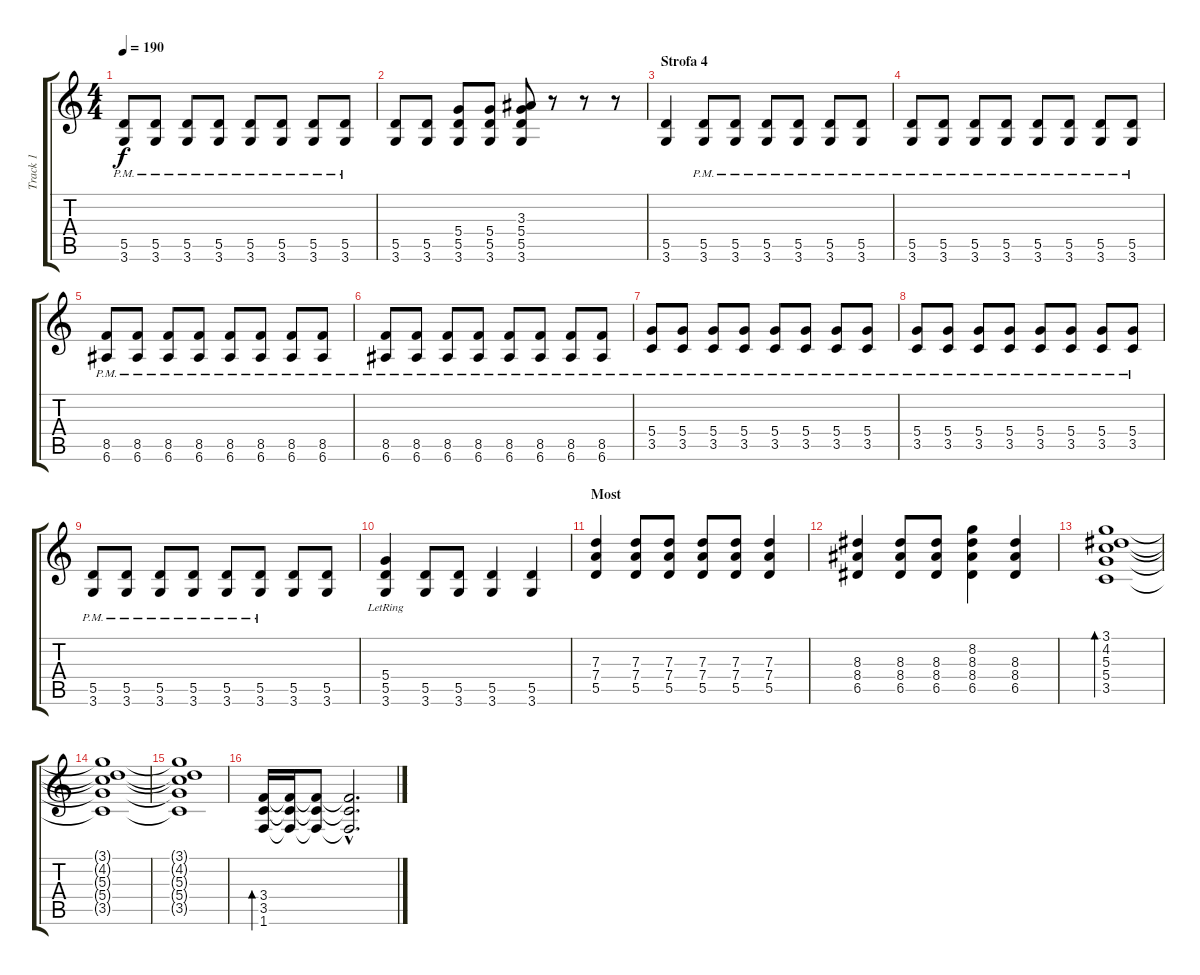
\track ("Track 1" "Track 1") {instrument distortionguitar}
\staff {score tabs}
\tuning (E4 B3 G3 D3 A2 E2) {hide}
\ts (4 4)
\tempo 190
\clef g2
\ks c
(5.5{pm} 3.6{pm}).8{dy f} (5.5{pm} 3.6{pm}).8 (5.5{pm} 3.6{pm}).8 (5.5{pm} 3.6{pm}).8 (5.5{pm} 3.6{pm}).8 (5.5{pm} 3.6{pm}).8 (5.5{pm} 3.6{pm}).8 (5.5{pm} 3.6{pm}).8 |
(5.5 3.6).8 (5.5 3.6).8 (5.4 5.5 3.6).8 (5.4 5.5 3.6).8 (3.3 5.4 5.5 3.6).8 r.8 r.8 r.8 |
\section ("" "Strofa 4")
(5.5 3.6).4 (5.5{pm} 3.6{pm}).8 (5.5{pm} 3.6{pm}).8 (5.5{pm} 3.6{pm}).8 (5.5{pm} 3.6{pm}).8 (5.5{pm} 3.6{pm}).8 (5.5{pm} 3.6{pm}).8 |
(5.5{pm} 3.6{pm}).8 (5.5{pm} 3.6{pm}).8 (5.5{pm} 3.6{pm}).8 (5.5{pm} 3.6{pm}).8 (5.5{pm} 3.6{pm}).8 (5.5{pm} 3.6{pm}).8 (5.5{pm} 3.6{pm}).8 (5.5{pm} 3.6{pm}).8 |
(8.5{pm} 6.6{pm}).8 (8.5{pm} 6.6{pm}).8 (8.5{pm} 6.6{pm}).8 (8.5{pm} 6.6{pm}).8 (8.5{pm} 6.6{pm}).8 (8.5{pm} 6.6{pm}).8 (8.5{pm} 6.6{pm}).8 (8.5{pm} 6.6{pm}).8 |
(8.5{pm} 6.6{pm}).8 (8.5{pm} 6.6{pm}).8 (8.5{pm} 6.6{pm}).8 (8.5{pm} 6.6{pm}).8 (8.5{pm} 6.6{pm}).8 (8.5{pm} 6.6{pm}).8 (8.5{pm} 6.6{pm}).8 (8.5{pm} 6.6{pm}).8 |
(5.4{pm} 3.5{pm}).8 (5.4{pm} 3.5{pm}).8 (5.4{pm} 3.5{pm}).8 (5.4{pm} 3.5{pm}).8 (5.4{pm} 3.5{pm}).8 (5.4{pm} 3.5{pm}).8 (5.4{pm} 3.5{pm}).8 (5.4{pm} 3.5{pm}).8 |
(5.4{pm} 3.5{pm}).8 (5.4{pm} 3.5{pm}).8 (5.4{pm} 3.5{pm}).8 (5.4{pm} 3.5{pm}).8 (5.4{pm} 3.5{pm}).8 (5.4{pm} 3.5{pm}).8 (5.4{pm} 3.5{pm}).8 (5.4{pm} 3.5{pm}).8 |
(5.5{pm} 3.6{pm}).8 (5.5{pm} 3.6{pm}).8 (5.5{pm} 3.6{pm}).8 (5.5{pm} 3.6{pm}).8 (5.5{pm} 3.6{pm}).8 (5.5{pm} 3.6{pm}).8 (5.5 3.6).8 (5.5 3.6).8 |
(5.4{lr} 5.5 3.6).4 (5.5 3.6).8 (5.5 3.6).8 (5.5 3.6).4 (5.5 3.6).4 |
\section ("" "Most")
(7.3 7.4 5.5).4 (7.3 7.4 5.5).8 (7.3 7.4 5.5).8 (7.3 7.4 5.5).8 (7.3 7.4 5.5).8 (7.3 7.4 5.5).4 |
(8.3 8.4 6.5).4 (8.3 8.4 6.5).8 (8.3 8.4 6.5).8 (8.2 8.3 8.4 6.5).4 (8.3 8.4 6.5).4 |
(3.1 4.2 5.3 5.4 3.5).1{bd 480 volume 5} |
(3.1{t} 4.2{t} 5.3{t} 5.4{t} 3.5{t}).1 |
(3.1{t} 4.2{t} 5.3{t} 5.4{t} 3.5{t}).1 |
(3.4 3.5 1.6).16{bd 480 volume 13} (3.4{t} 3.5{t} 1.6{t}).16{volume 5} (3.4{t} 3.5{t} 1.6{t}).8 (3.4{hac t} 3.5{hac t} 1.6{hac t}).2{d}
